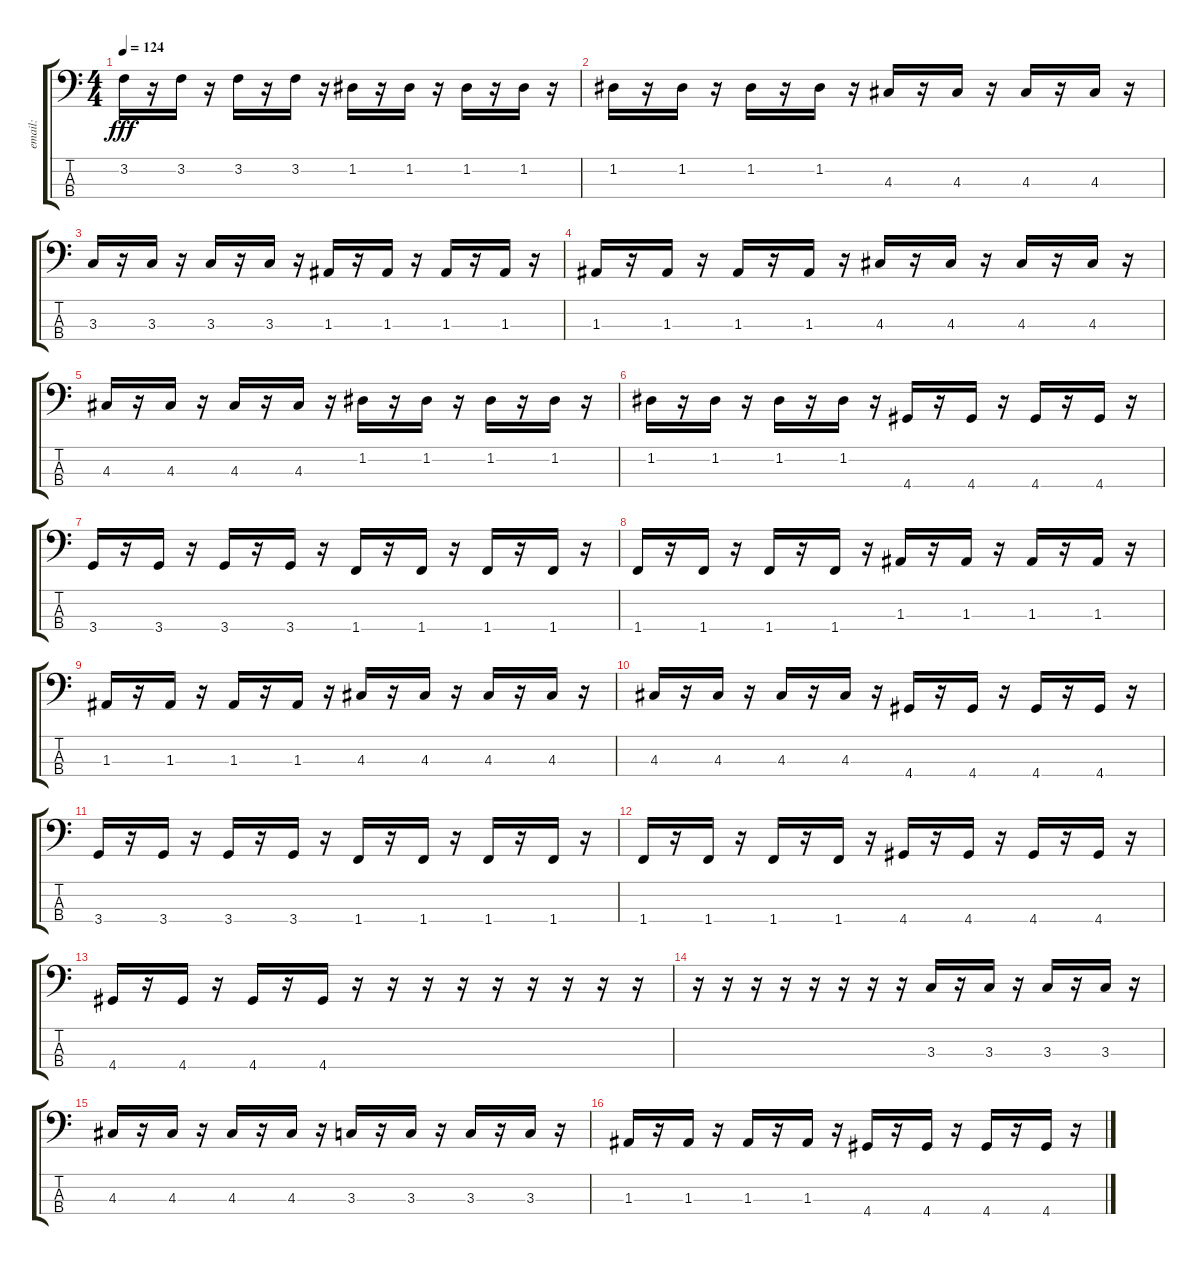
\track ("email:" "email:") {instrument electricbassfinger}
\staff {score tabs}
\tuning (G2 D2 A1 E1) {hide}
\ts (4 4)
\tempo 124
\clef f4
\ks c
3.2.16{dy fff} r.16 3.2.16 r.16 3.2.16 r.16 3.2.16 r.16 1.2.16 r.16 1.2.16 r.16 1.2.16 r.16 1.2.16 r.16 |
1.2.16 r.16 1.2.16 r.16 1.2.16 r.16 1.2.16 r.16 4.3.16 r.16 4.3.16 r.16 4.3.16 r.16 4.3.16 r.16 |
3.3.16 r.16 3.3.16 r.16 3.3.16 r.16 3.3.16 r.16 1.3.16 r.16 1.3.16 r.16 1.3.16 r.16 1.3.16 r.16 |
1.3.16 r.16 1.3.16 r.16 1.3.16 r.16 1.3.16 r.16 4.3.16 r.16 4.3.16 r.16 4.3.16 r.16 4.3.16 r.16 |
4.3.16 r.16 4.3.16 r.16 4.3.16 r.16 4.3.16 r.16 1.2.16 r.16 1.2.16 r.16 1.2.16 r.16 1.2.16 r.16 |
1.2.16 r.16 1.2.16 r.16 1.2.16 r.16 1.2.16 r.16 4.4.16 r.16 4.4.16 r.16 4.4.16 r.16 4.4.16 r.16 |
3.4.16 r.16 3.4.16 r.16 3.4.16 r.16 3.4.16 r.16 1.4.16 r.16 1.4.16 r.16 1.4.16 r.16 1.4.16 r.16 |
1.4.16 r.16 1.4.16 r.16 1.4.16 r.16 1.4.16 r.16 1.3.16 r.16 1.3.16 r.16 1.3.16 r.16 1.3.16 r.16 |
1.3.16 r.16 1.3.16 r.16 1.3.16 r.16 1.3.16 r.16 4.3.16 r.16 4.3.16 r.16 4.3.16 r.16 4.3.16 r.16 |
4.3.16 r.16 4.3.16 r.16 4.3.16 r.16 4.3.16 r.16 4.4.16 r.16 4.4.16 r.16 4.4.16 r.16 4.4.16 r.16 |
3.4.16 r.16 3.4.16 r.16 3.4.16 r.16 3.4.16 r.16 1.4.16 r.16 1.4.16 r.16 1.4.16 r.16 1.4.16 r.16 |
1.4.16 r.16 1.4.16 r.16 1.4.16 r.16 1.4.16 r.16 4.4.16 r.16 4.4.16 r.16 4.4.16 r.16 4.4.16 r.16 |
4.4.16 r.16 4.4.16 r.16 4.4.16 r.16 4.4.16 r.16 r.16 r.16 r.16 r.16 r.16 r.16 r.16 r.16 |
r.16 r.16 r.16 r.16 r.16 r.16 r.16 r.16 3.3.16 r.16 3.3.16 r.16 3.3.16 r.16 3.3.16 r.16 |
4.3.16 r.16 4.3.16 r.16 4.3.16 r.16 4.3.16 r.16 3.3.16 r.16 3.3.16 r.16 3.3.16 r.16 3.3.16 r.16 |
1.3.16 r.16 1.3.16 r.16 1.3.16 r.16 1.3.16 r.16 4.4.16 r.16 4.4.16 r.16 4.4.16 r.16 4.4.16 r.16
